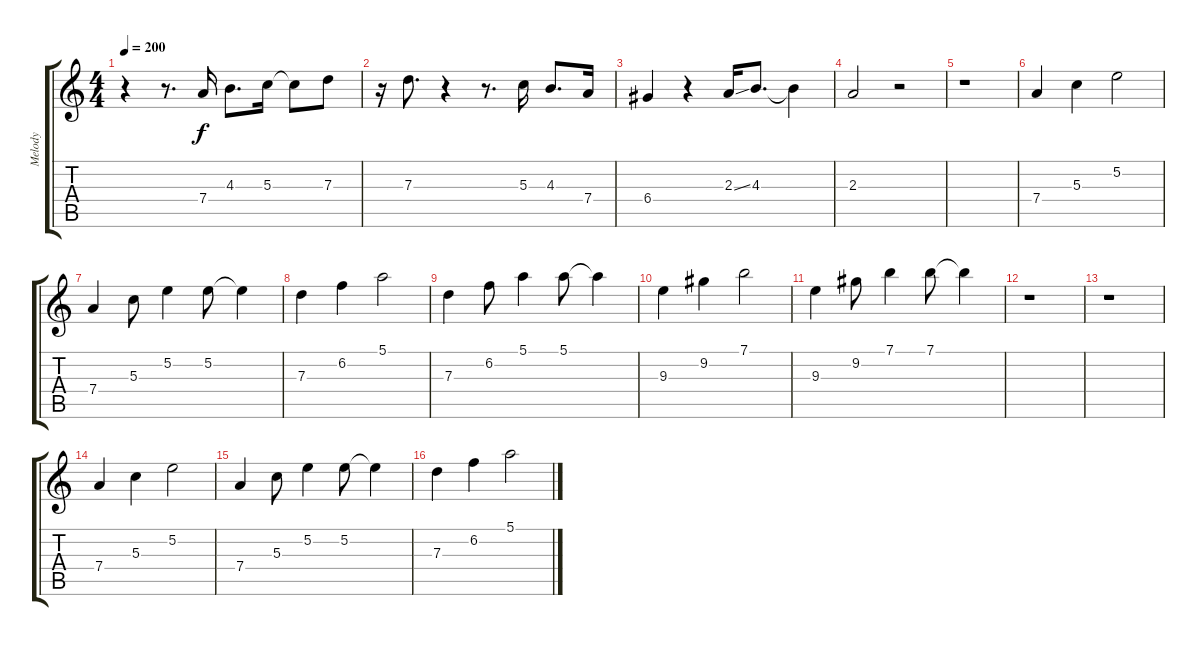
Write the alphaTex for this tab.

\track ("Melody" "Melody") {instrument acousticguitarsteel}
\staff {score tabs}
\tuning (E4 B3 G3 D3 A2 E2) {hide}
\ts (4 4)
\tempo 200
\clef g2
\ks c
r.4{dy f} r.8{d} 7.4.16 4.3.8{d} 5.3.16 5.3{t}.8 7.3.8 |
r.16 7.3.8{d} r.4 r.8{d} 5.3.16 4.3.8{d} 7.4.16 |
6.4.4 r.4 2.3{ss}.16 4.3.8{d} 4.3{t}.4 |
2.3.2 r.2 |
r.1 |
7.4.4 5.3.4 5.2.2 |
7.4.4 5.3.8 5.2.4 5.2.8 5.2{t}.4 |
7.3.4 6.2.4 5.1.2 |
7.3.4 6.2.8 5.1.4 5.1.8 5.1{t}.4 |
9.3.4 9.2.4 7.1.2 |
9.3.4 9.2.8 7.1.4 7.1.8 7.1{t}.4 |
r.1 |
r.1 |
7.4.4 5.3.4 5.2.2 |
7.4.4 5.3.8 5.2.4 5.2.8 5.2{t}.4 |
7.3.4 6.2.4 5.1.2
